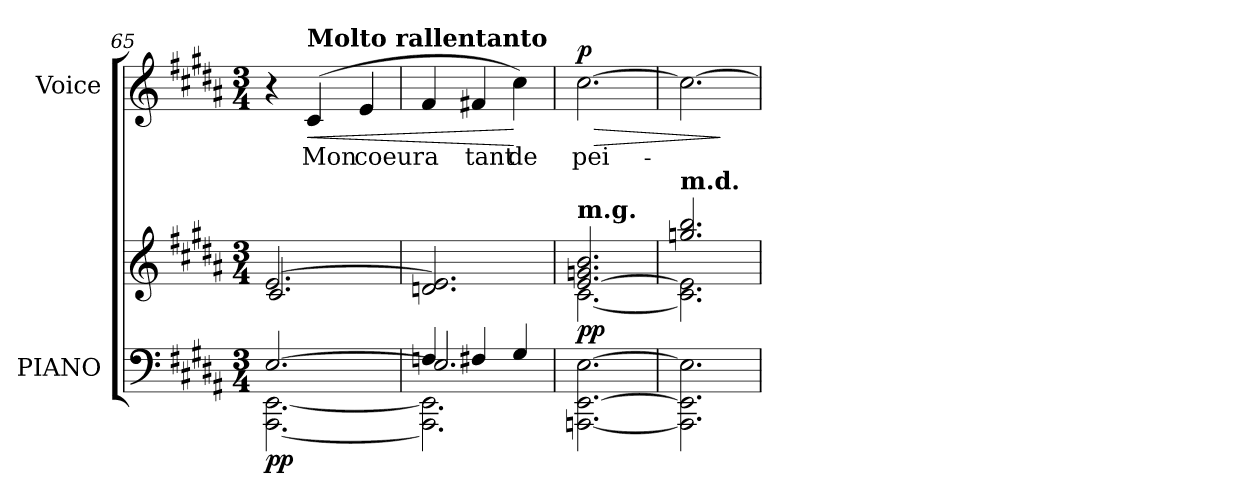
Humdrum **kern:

**kern	**kern	**dynam	**kern	**text	**dynam
*part2	*part2	*part2	*part1	*part1	*part1
*staff3	*staff2	*staff2/3	*staff1	*staff1	*staff1
*I"PIANO	*	*	*I"Voice	*	*
*I'Pno	*	*	*	*	*
*clefF4	*clefG2	*	*clefG2	*	*
*k[f#c#g#d#a#]	*k[f#c#g#d#a#]	*	*k[f#c#g#d#a#]	*	*
*M3/4	*M3/4	*	*M3/4	*	*
=65	=65	=65	=65	=65	=65
*^	*^	*	*	*	*
!	!	!	!	!LO:DY:b=2	!	!	!
!	!	!	!	!LO:DY:n=1:b	!	!	!
[2.E/	[2.AAA#\ [2.EE\	[2.e/	2.c#/	p p	4r	.	.
!	!	!	!	!	!LO:TX:a:B:t=Molto rallentanto	!	!
!	!	!	!	!	!	!	!LO:HP:b
.	.	.	.	.	(4c#/	Mon	<
.	.	.	.	.	4e/	coeur	.
*	*	*v	*v	*	*	*	*
=66	=66	=66	=66	=66	=66	=66
*	*^	*	*	*	*	*
4Fn/	2.AAA#\] 2.EE\]	2.E/]	2.dn/ 2.e/]	.	4f#/	a	.
4F#X/	.	.	.	.	4f#X/	tant	.
4G#/	.	.	.	.	4cc#\)	de	[
*v	*v	*v	*	*	*	*	*
=67	=67	=67	=67	=67	=67
*	*^	*	*	*	*
!	!LO:TX:a:B:t=m.g.	!	!	!	!	!
!	!	!	!LO:DY:b	!	!	!LO:HP:b
!	!	!	!	!	!	!LO:DY:n=1:b
[2.AAAn\ [2.EE\ [2.E\	[2.e/ 2.gn/ 2.b/	[2.c#\	pp	[2.cc#\	pei-	> p
=68	=68	=68	=68	=68	=68	=68
!	!LO:TX:a:B:t=m.d.	!	!	!	!	!
2.AAA\] 2.EE\] 2.E\]	2.ggn/ 2.bb/	2.c#\] 2.e\]	.	2.cc#\_	.	.
*	*v	*v	*	*	*	*
.	.	.	.	.	]
=	=	=	=	=	=
*-	*-	*-	*-	*-	*-
